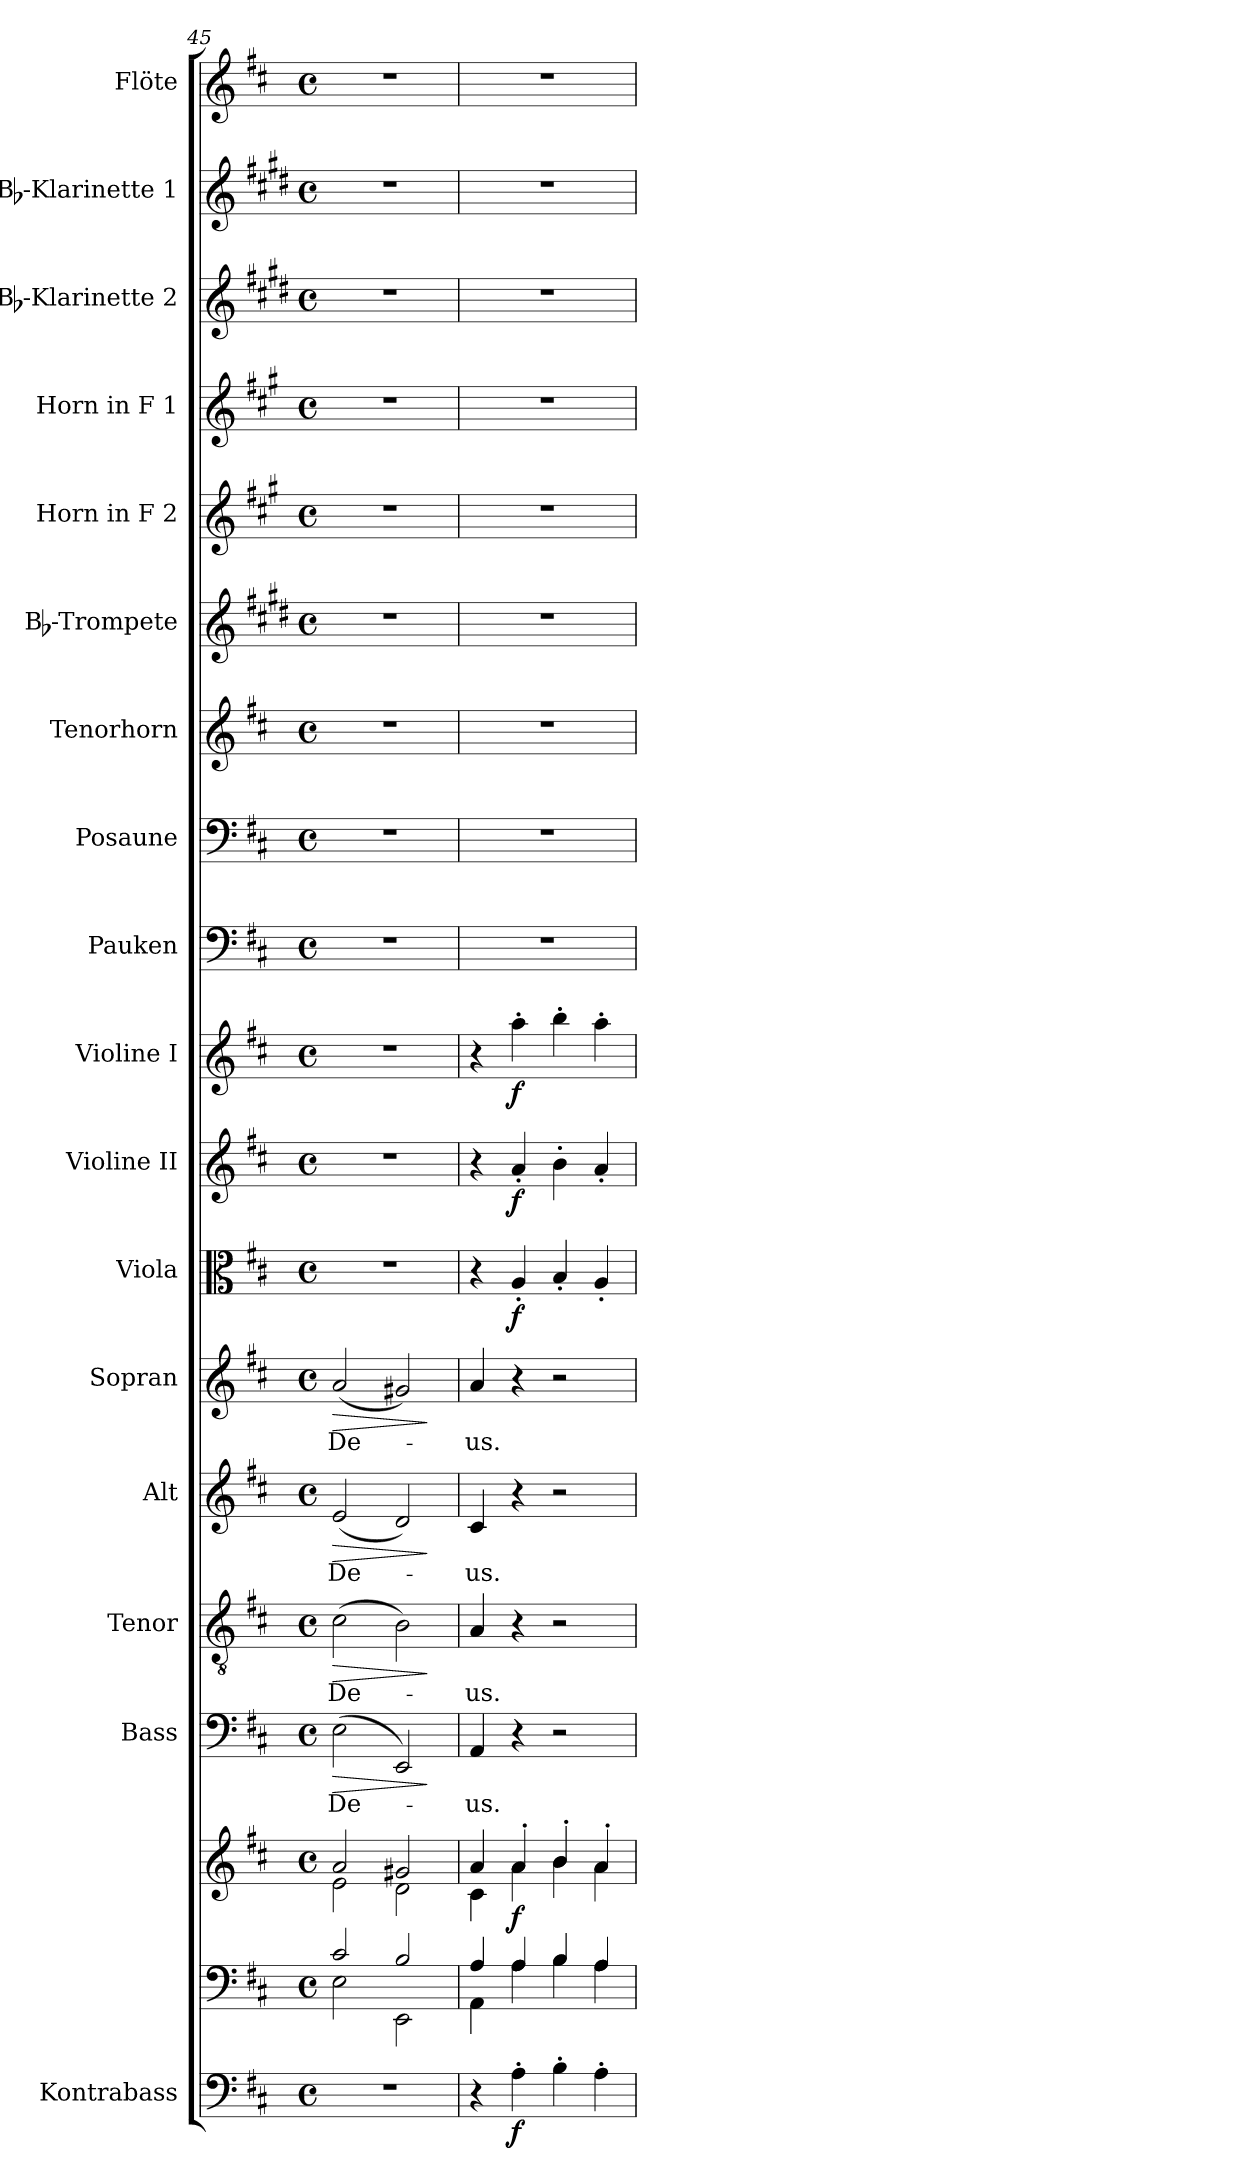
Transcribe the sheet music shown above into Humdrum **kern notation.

**kern	**dynam	**kern	**kern	**dynam	**kern	**text	**dynam	**kern	**text	**dynam	**kern	**text	**dynam	**kern	**text	**dynam	**kern	**dynam	**kern	**dynam	**kern	**dynam	**kern	**kern	**kern	**kern	**kern	**kern	**kern	**kern	**kern
*part18	*part18	*part17	*part17	*part17	*part16	*part16	*part16	*part15	*part15	*part15	*part14	*part14	*part14	*part13	*part13	*part13	*part12	*part12	*part11	*part11	*part10	*part10	*part9	*part8	*part7	*part6	*part5	*part4	*part3	*part2	*part1
*staff19	*staff19	*staff18	*staff17	*staff17/18	*staff16	*staff16	*staff16	*staff15	*staff15	*staff15	*staff14	*staff14	*staff14	*staff13	*staff13	*staff13	*staff12	*staff12	*staff11	*staff11	*staff10	*staff10	*staff9	*staff8	*staff7	*staff6	*staff5	*staff4	*staff3	*staff2	*staff1
*I"Kontrabass	*	*	*	*	*I"Bass	*	*	*I"Tenor	*	*	*I"Alt	*	*	*I"Sopran	*	*	*I"Viola	*	*I"Violine II	*	*I"Violine I	*	*I"Pauken	*I"Posaune	*I"Tenorhorn	*I"Bb-Trompete	*I"Horn in F 2	*I"Horn in F 1	*I"Bb-Klarinette 2	*I"Bb-Klarinette 1	*I"Flöte
*I'Kb.	*	*	*	*	*I'B.	*	*	*I'T.	*	*	*I'A.	*	*	*I'S.	*	*	*I'Vla.	*	*I'Vl. II	*	*I'Vl. I	*	*I'Pk.	*I'Pos.	*I'T. Hrn.	*I'Bb Trp.	*	*	*I'Bb Kl. 2	*I'Bb Kl. 1	*I'Fl.
*clefF4	*	*clefF4	*clefG2	*	*clefF4	*	*	*clefGv2	*	*	*clefG2	*	*	*clefG2	*	*	*clefC3	*	*clefG2	*	*clefG2	*	*clefF4	*clefF4	*clefG2	*clefG2	*clefG2	*clefG2	*clefG2	*clefG2	*clefG2
*ITrd7c12	*	*	*	*	*	*	*	*	*	*	*	*	*	*	*	*	*	*	*	*	*	*	*	*	*ITrd8c14	*ITrd1c2	*ITrd4c7	*ITrd4c7	*ITrd1c2	*ITrd1c2	*
*k[f#c#]	*	*k[f#c#]	*k[f#c#]	*	*k[f#c#]	*	*	*k[f#c#]	*	*	*k[f#c#]	*	*	*k[f#c#]	*	*	*k[f#c#]	*	*k[f#c#]	*	*k[f#c#]	*	*k[f#c#]	*k[f#c#]	*k[f#c#]	*k[f#c#]	*k[f#c#]	*k[f#c#]	*k[f#c#]	*k[f#c#]	*k[f#c#]
*D:	*	*D:	*D:	*	*D:	*	*	*D:	*	*	*D:	*	*	*D:	*	*	*D:	*	*D:	*	*D:	*	*D:	*D:	*D:	*D:	*D:	*D:	*D:	*D:	*D:
*M4/4	*	*M4/4	*M4/4	*	*M4/4	*	*	*M4/4	*	*	*M4/4	*	*	*M4/4	*	*	*M4/4	*	*M4/4	*	*M4/4	*	*M4/4	*M4/4	*M4/4	*M4/4	*M4/4	*M4/4	*M4/4	*M4/4	*M4/4
*met(c)	*	*met(c)	*met(c)	*	*met(c)	*	*	*met(c)	*	*	*met(c)	*	*	*met(c)	*	*	*met(c)	*	*met(c)	*	*met(c)	*	*met(c)	*met(c)	*met(c)	*met(c)	*met(c)	*met(c)	*met(c)	*met(c)	*met(c)
=45	=45	=45	=45	=45	=45	=45	=45	=45	=45	=45	=45	=45	=45	=45	=45	=45	=45	=45	=45	=45	=45	=45	=45	=45	=45	=45	=45	=45	=45	=45	=45
*	*	*^	*^	*	*	*	*	*	*	*	*	*	*	*	*	*	*	*	*	*	*	*	*	*	*	*	*	*	*	*	*
!	!	!	!	!	!	!	!	!LO:LY:b	!LO:HP:b	!	!LO:LY:b	!LO:HP:b	!	!LO:LY:b	!LO:HP:b	!	!LO:LY:b	!LO:HP:b	!	!	!	!	!	!	!	!	!	!	!	!	!	!	!
1r	.	2c#/	2E\	2a/	2e\	.	(>2E\	De-	>	(>2c#\	De-	>	(<2e/	De-	>	(<2a/	De-	>	1r	.	1r	.	1r	.	1r	1r	1r	1r	1r	1r	1r	1r	1r
.	.	2B/	2EE\	2g#X/	2d\	.	2EE/)	.	.	2B\)	.	.	2d/)	.	.	2g#X/)	.	.	.	.	.	.	.	.	.	.	.	.	.	.	.	.	.
*	*	*v	*v	*	*	*	*	*	*	*	*	*	*	*	*	*	*	*	*	*	*	*	*	*	*	*	*	*	*	*	*	*	*
*	*	*	*v	*v	*	*	*	*	*	*	*	*	*	*	*	*	*	*	*	*	*	*	*	*	*	*	*	*	*	*	*	*
.	.	.	.	.	.	.	]	.	.	]	.	.	]	.	.	]	.	.	.	.	.	.	.	.	.	.	.	.	.	.	.
!!LO:PB:g=z
=46	=46	=46	=46	=46	=46	=46	=46	=46	=46	=46	=46	=46	=46	=46	=46	=46	=46	=46	=46	=46	=46	=46	=46	=46	=46	=46	=46	=46	=46	=46	=46
*	*	*^	*^	*	*	*	*	*	*	*	*	*	*	*	*	*	*	*	*	*	*	*	*	*	*	*	*	*	*	*	*
!	!	!	!	!	!	!	!	!LO:LY:b	!	!	!LO:LY:b	!	!	!LO:LY:b	!	!	!LO:LY:b	!	!	!	!	!	!	!	!	!	!	!	!	!	!	!	!
4r	.	4A/	4AA\	4a/	4c#\	.	4AA/	-us.	.	4A/	-us.	.	4c#/	-us.	.	4a/	-us.	.	4r	.	4r	.	4r	.	1r	1r	1r	1r	1r	1r	1r	1r	1r
!	!LO:DY:b	!	!	!	!	!LO:DY:b	!	!	!	!	!	!	!	!	!	!	!	!	!	!LO:DY:b	!	!LO:DY:b	!	!LO:DY:b	!	!	!	!	!	!	!	!	!
4AA'>\	f	4A/	4A\	4a'>/	4a\	f	4r	.	.	4r	.	.	4r	.	.	4r	.	.	4A'</	f	4a'</	f	4aa'>\	f	.	.	.	.	.	.	.	.	.
4BB'>\	.	4B/	4B\	4b'>/	4b\	.	2r	.	.	2r	.	.	2r	.	.	2r	.	.	4B'</	.	4b'>\	.	4bb'>\	.	.	.	.	.	.	.	.	.	.
4AA'>\	.	4A/	4A\	4a'>/	4a\	.	.	.	.	.	.	.	.	.	.	.	.	.	4A'</	.	4a'</	.	4aa'>\	.	.	.	.	.	.	.	.	.	.
*	*	*v	*v	*	*	*	*	*	*	*	*	*	*	*	*	*	*	*	*	*	*	*	*	*	*	*	*	*	*	*	*	*	*
*	*	*	*v	*v	*	*	*	*	*	*	*	*	*	*	*	*	*	*	*	*	*	*	*	*	*	*	*	*	*	*	*	*
=	=	=	=	=	=	=	=	=	=	=	=	=	=	=	=	=	=	=	=	=	=	=	=	=	=	=	=	=	=	=	=
*-	*-	*-	*-	*-	*-	*-	*-	*-	*-	*-	*-	*-	*-	*-	*-	*-	*-	*-	*-	*-	*-	*-	*-	*-	*-	*-	*-	*-	*-	*-	*-
